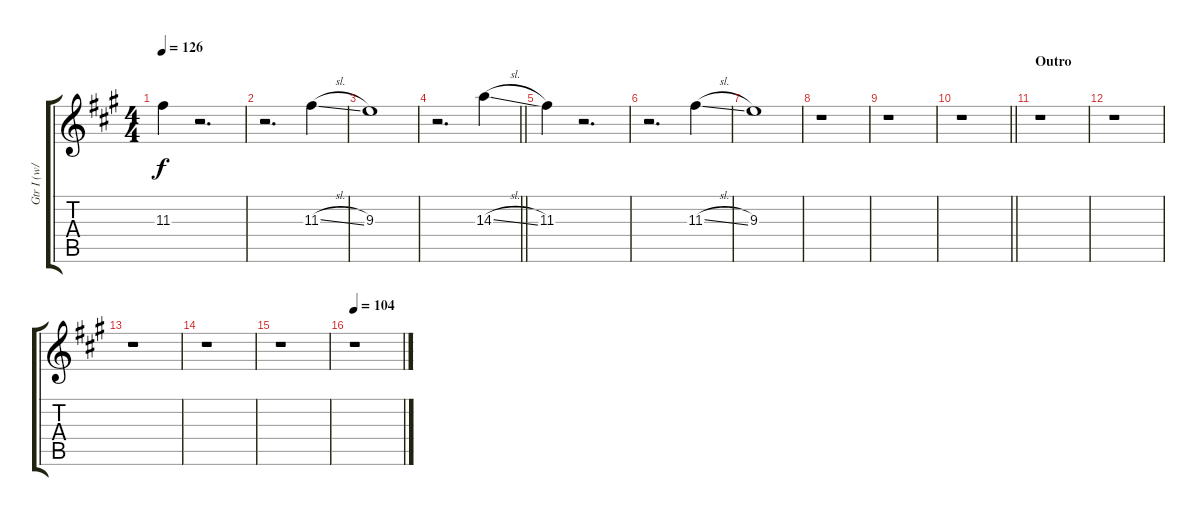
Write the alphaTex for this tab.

\track ("Gtr I (w/ slide and delay)" "Gtr I (w/ ") {instrument electricguitarjazz}
\staff {score tabs}
\tuning (E4 B3 G3 D3 A2 E2) {hide}
\ts (4 4)
\tempo 126
\clef g2
\ks a
11.3.4{dy f} r.2{d} |
r.2{d} 11.3{sl}.4 |
9.3.1 |
\barLineRight lightlight
r.2{d} 14.3{sl}.4 |
11.3.4 r.2{d} |
r.2{d} 11.3{sl}.4 |
9.3.1 |
r.1 |
r.1 |
\barLineRight lightlight
r.1 |
\section ("" "Outro")
r.1 |
r.1 |
r.1 |
r.1 |
r.1 |
\tempo 104
r.1
